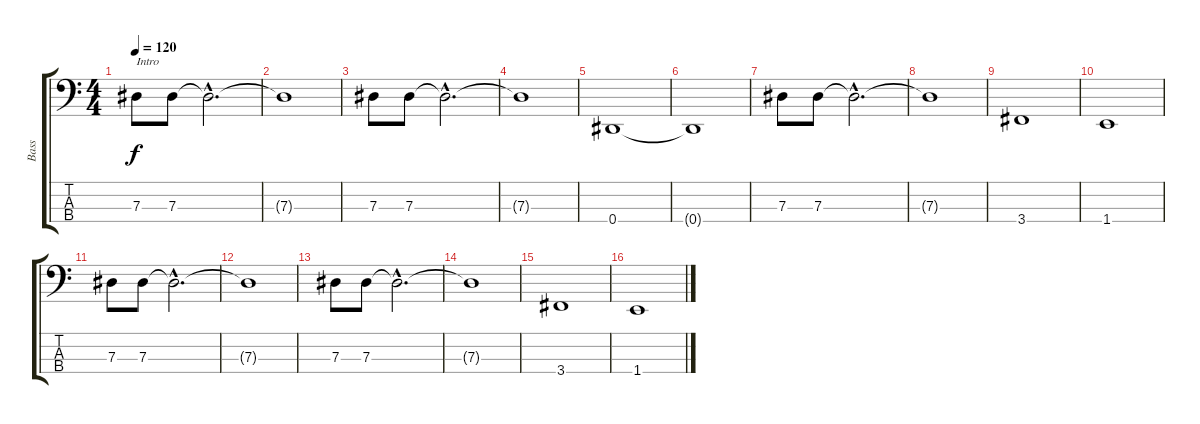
\track ("Bass" "Bass") {instrument electricbassfinger}
\staff {score tabs}
\tuning (Gb2 Db2 Ab1 Eb1) {hide}
\ts (4 4)
\tempo 120
\clef f4
\ks c
7.3.8{txt "Intro" dy f instrument electricbassfinger} 7.3.8 7.3{hac t}.2{d} |
7.3{t}.1 |
7.3.8 7.3.8 7.3{hac t}.2{d} |
7.3{t}.1 |
0.4.1 |
0.4{t}.1 |
7.3.8 7.3.8 7.3{hac t}.2{d} |
7.3{t}.1 |
3.4.1 |
1.4.1 |
7.3.8 7.3.8 7.3{hac t}.2{d} |
7.3{t}.1 |
7.3.8 7.3.8 7.3{hac t}.2{d} |
7.3{t}.1 |
3.4.1 |
1.4.1
